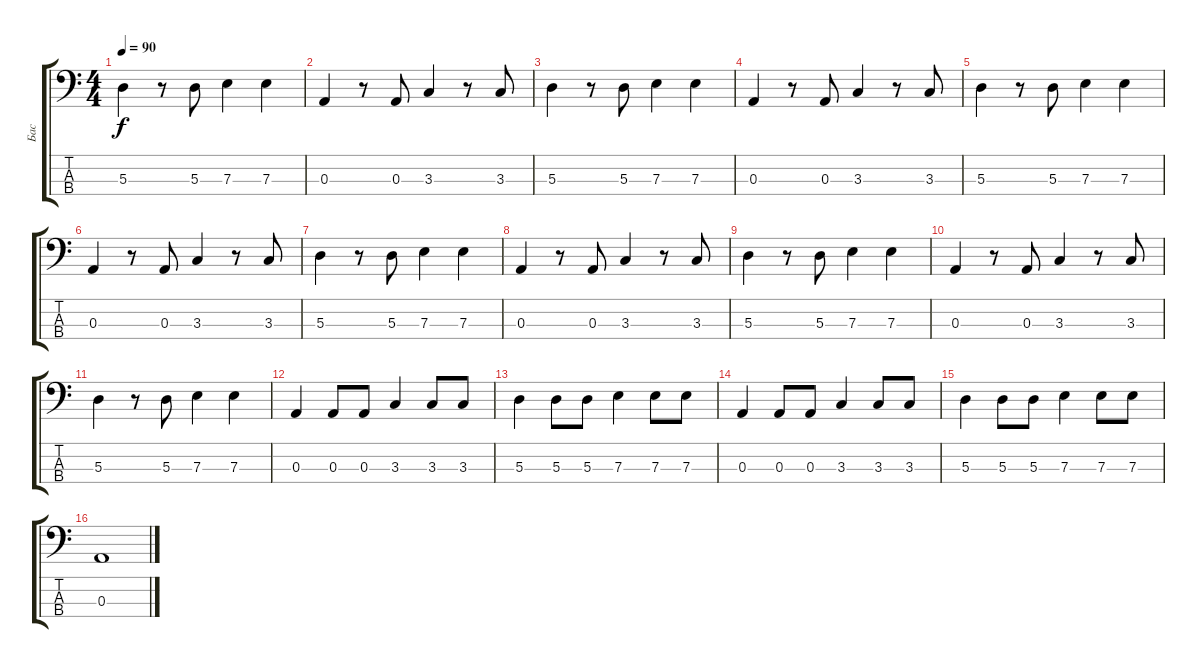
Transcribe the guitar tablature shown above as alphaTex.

\track ("Бас" "Бас") {instrument electricbassfinger}
\staff {score tabs}
\tuning (G2 D2 A1 E1) {hide}
\ts (4 4)
\tempo 90
\clef f4
\ks c
5.3.4{dy f} r.8 5.3.8 7.3.4 7.3.4 |
0.3.4 r.8 0.3.8 3.3.4 r.8 3.3.8 |
5.3.4 r.8 5.3.8 7.3.4 7.3.4 |
0.3.4 r.8 0.3.8 3.3.4 r.8 3.3.8 |
5.3.4 r.8 5.3.8 7.3.4 7.3.4 |
0.3.4 r.8 0.3.8 3.3.4 r.8 3.3.8 |
5.3.4 r.8 5.3.8 7.3.4 7.3.4 |
0.3.4 r.8 0.3.8 3.3.4 r.8 3.3.8 |
5.3.4 r.8 5.3.8 7.3.4 7.3.4 |
0.3.4 r.8 0.3.8 3.3.4 r.8 3.3.8 |
5.3.4 r.8 5.3.8 7.3.4 7.3.4 |
0.3.4 0.3.8 0.3.8 3.3.4 3.3.8 3.3.8 |
5.3.4 5.3.8 5.3.8 7.3.4 7.3.8 7.3.8 |
0.3.4 0.3.8 0.3.8 3.3.4 3.3.8 3.3.8 |
5.3.4 5.3.8 5.3.8 7.3.4 7.3.8 7.3.8 |
0.3.1
